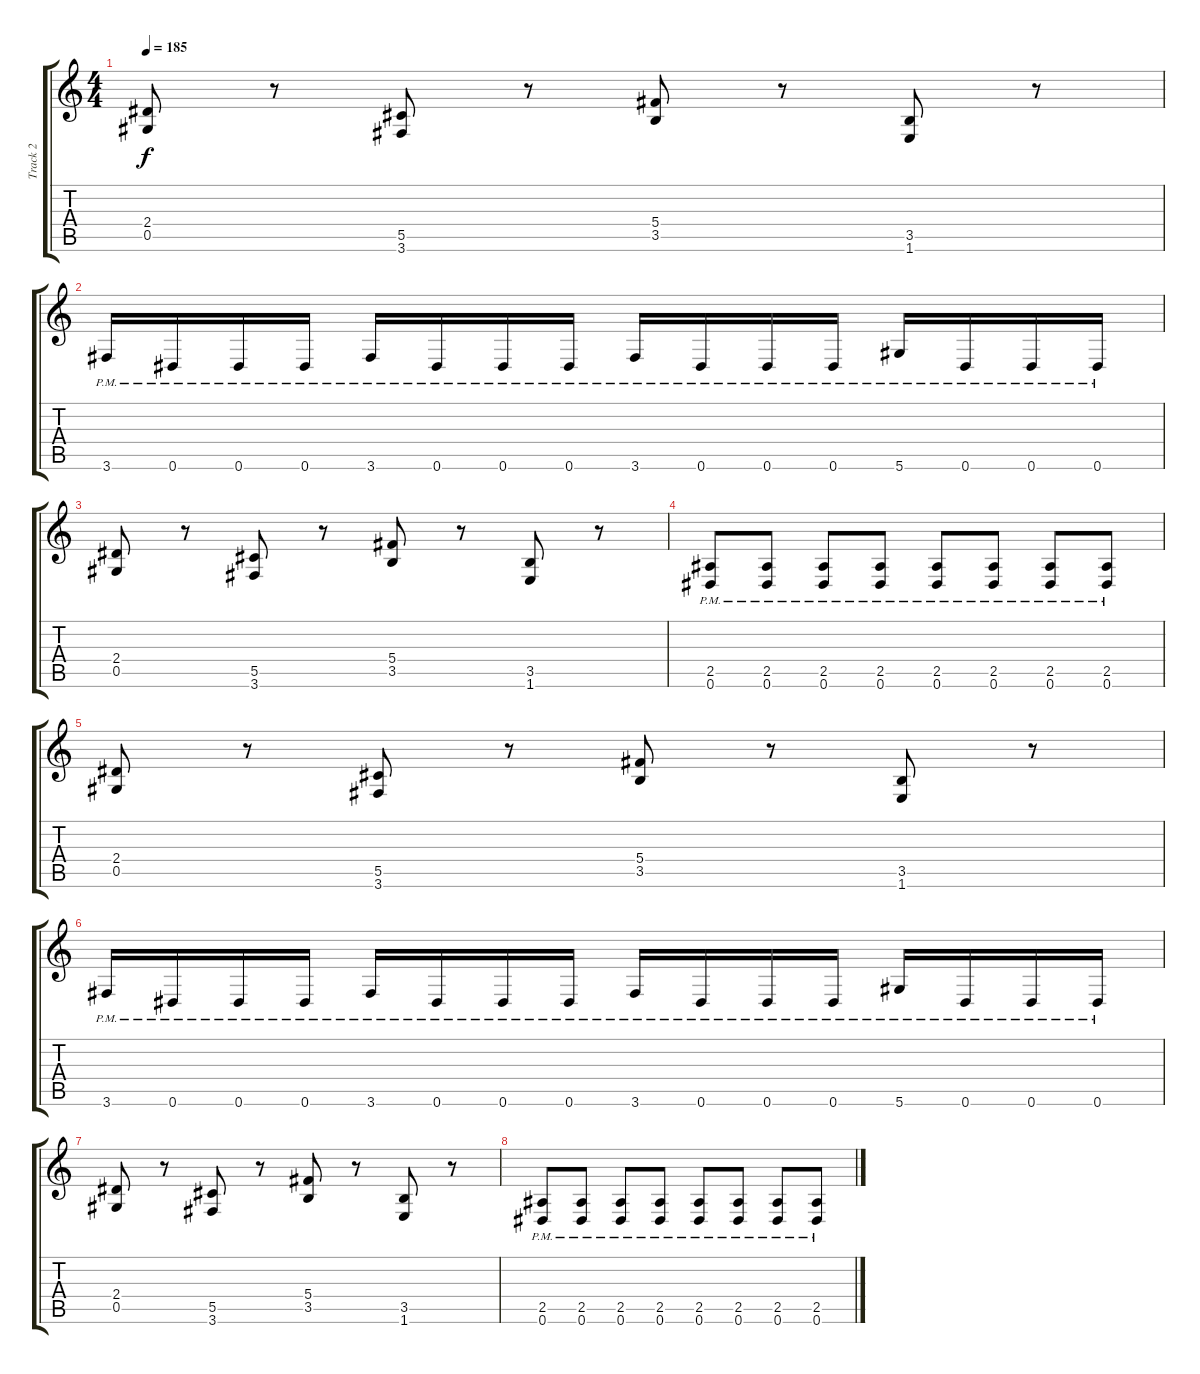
\track ("Track 2" "Track 2") {instrument distortionguitar}
\staff {score tabs}
\tuning (Eb4 Bb3 Gb3 Db3 Ab2 Eb2) {hide}
\ts (4 4)
\tempo 185
\clef g2
\ks c
(2.4 0.5).8{dy f} r.8 (5.5 3.6).8 r.8 (5.4 3.5).8 r.8 (3.5 1.6).8 r.8 |
3.6{pm}.16 0.6{pm}.16 0.6{pm}.16 0.6{pm}.16 3.6{pm}.16 0.6{pm}.16 0.6{pm}.16 0.6{pm}.16 3.6{pm}.16 0.6{pm}.16 0.6{pm}.16 0.6{pm}.16 5.6{pm}.16 0.6{pm}.16 0.6{pm}.16 0.6{pm}.16 |
(2.4 0.5).8 r.8 (5.5 3.6).8 r.8 (5.4 3.5).8 r.8 (3.5 1.6).8 r.8 |
(2.5{pm} 0.6{pm}).8 (2.5{pm} 0.6{pm}).8 (2.5{pm} 0.6{pm}).8 (2.5{pm} 0.6{pm}).8 (2.5{pm} 0.6{pm}).8 (2.5{pm} 0.6{pm}).8 (2.5{pm} 0.6{pm}).8 (2.5{pm} 0.6{pm}).8 |
(2.4 0.5).8 r.8 (5.5 3.6).8 r.8 (5.4 3.5).8 r.8 (3.5 1.6).8 r.8 |
3.6{pm}.16 0.6{pm}.16 0.6{pm}.16 0.6{pm}.16 3.6{pm}.16 0.6{pm}.16 0.6{pm}.16 0.6{pm}.16 3.6{pm}.16 0.6{pm}.16 0.6{pm}.16 0.6{pm}.16 5.6{pm}.16 0.6{pm}.16 0.6{pm}.16 0.6{pm}.16 |
(2.4 0.5).8 r.8 (5.5 3.6).8 r.8 (5.4 3.5).8 r.8 (3.5 1.6).8 r.8 |
(2.5{pm} 0.6{pm}).8 (2.5{pm} 0.6{pm}).8 (2.5{pm} 0.6{pm}).8 (2.5{pm} 0.6{pm}).8 (2.5{pm} 0.6{pm}).8 (2.5{pm} 0.6{pm}).8 (2.5{pm} 0.6{pm}).8 (2.5{pm} 0.6{pm}).8
